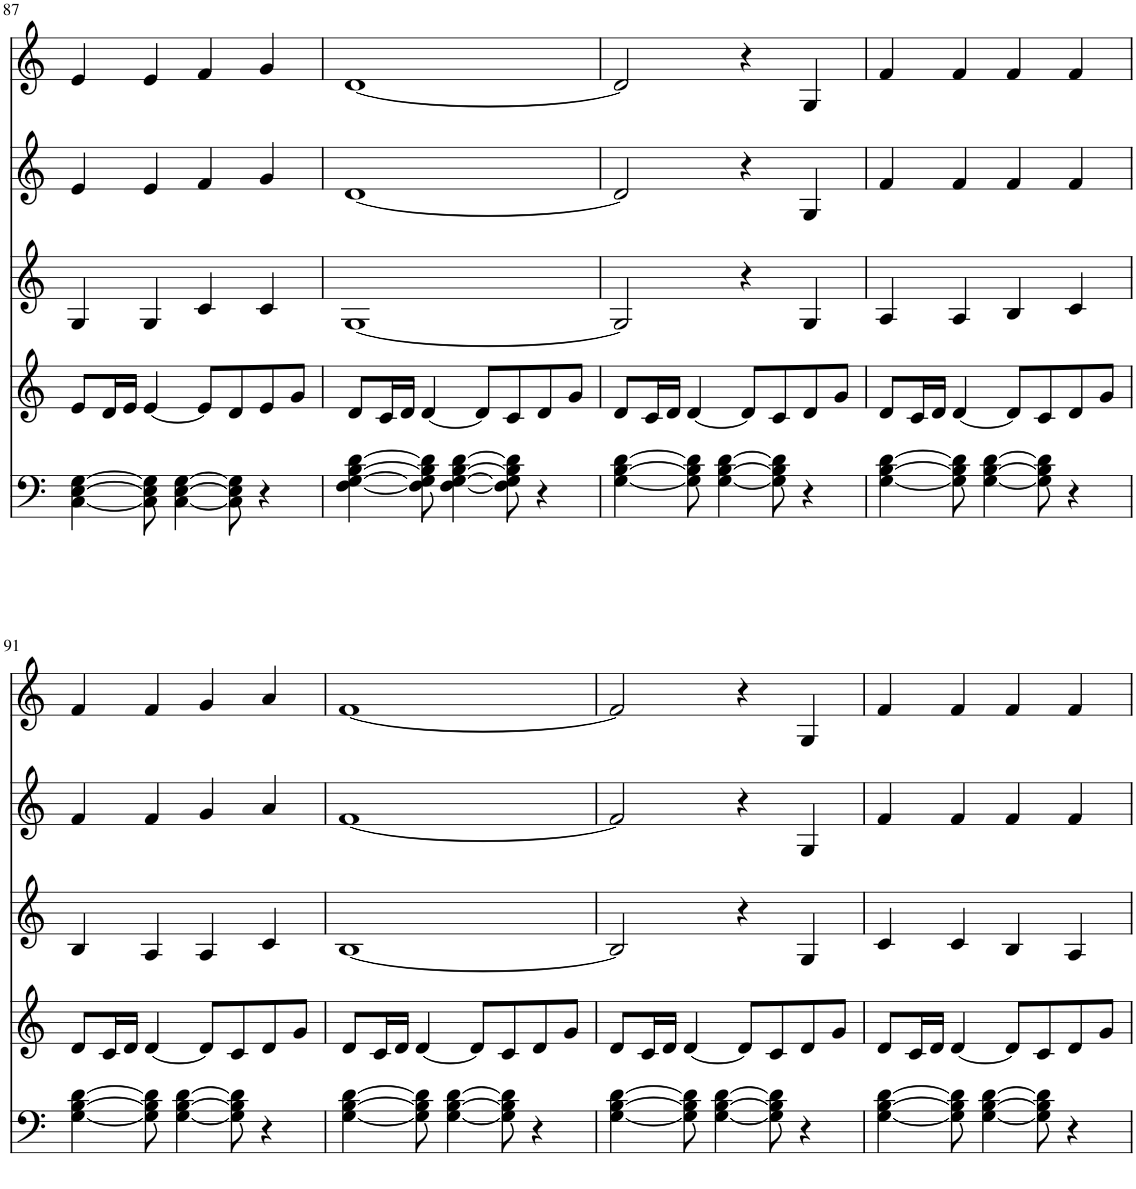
**kern	**kern	**kern	**kern	**kern
*part5	*part4	*part3	*part2	*part1
*staff5	*staff4	*staff3	*staff2	*staff1
*I"Guitar II	*I"Guitar I	*I"Clarinet	*I"Viola	*I"Oboe
*	*	*I'Cl	*I'Vla	*I'Ob
!!LO:PB:g=z
*clefF4	*clefG2	*clefG2	*clefG2	*clefG2
*	*	*Trd1c2	*	*
*k[]	*k[]	*k[]	*k[]	*k[]
*M4/4	*M4/4	*M4/4	*M4/4	*M4/4
=87	=87	=87	=87	=87
[4C\ [4E\ [4G\	8e/L	4G/	4e/	4e/
.	16d/L	.	.	.
.	16e/JJ	.	.	.
8C\] 8E\] 8G\]	[4e/	4G/	4e/	4e/
[4C\ [4E\ [4G\	.	.	.	.
.	8e/L]	4c/	4f/	4f/
8C\] 8E\] 8G\]	8d/	.	.	.
4r	8e/	4c/	4g/	4g/
.	8g/J	.	.	.
=88	=88	=88	=88	=88
[4F\ [4G\ [4B\ [4d\	8d/L	[1G	[1d	[1d
.	16c/L	.	.	.
.	16d/JJ	.	.	.
8F\] 8G\] 8B\] 8d\]	[4d/	.	.	.
[4F\ [4G\ [4B\ [4d\	.	.	.	.
.	8d/L]	.	.	.
8F\] 8G\] 8B\] 8d\]	8c/	.	.	.
4r	8d/	.	.	.
.	8g/J	.	.	.
=89	=89	=89	=89	=89
[4G\ [4B\ [4d\	8d/L	2G/]	2d/]	2d/]
.	16c/L	.	.	.
.	16d/JJ	.	.	.
8G\] 8B\] 8d\]	[4d/	.	.	.
[4G\ [4B\ [4d\	.	.	.	.
.	8d/L]	4r	4r	4r
8G\] 8B\] 8d\]	8c/	.	.	.
4r	8d/	4G/	4G/	4G/
.	8g/J	.	.	.
=90	=90	=90	=90	=90
[4G\ [4B\ [4d\	8d/L	4A/	4f/	4f/
.	16c/L	.	.	.
.	16d/JJ	.	.	.
8G\] 8B\] 8d\]	[4d/	4A/	4f/	4f/
[4G\ [4B\ [4d\	.	.	.	.
.	8d/L]	4B/	4f/	4f/
8G\] 8B\] 8d\]	8c/	.	.	.
4r	8d/	4c/	4f/	4f/
.	8g/J	.	.	.
!!LO:LB:g=z
=91	=91	=91	=91	=91
[4G\ [4B\ [4d\	8d/L	4B/	4f/	4f/
.	16c/L	.	.	.
.	16d/JJ	.	.	.
8G\] 8B\] 8d\]	[4d/	4A/	4f/	4f/
[4G\ [4B\ [4d\	.	.	.	.
.	8d/L]	4A/	4g/	4g/
8G\] 8B\] 8d\]	8c/	.	.	.
4r	8d/	4c/	4a/	4a/
.	8g/J	.	.	.
=92	=92	=92	=92	=92
[4G\ [4B\ [4d\	8d/L	[1B	[1f	[1f
.	16c/L	.	.	.
.	16d/JJ	.	.	.
8G\] 8B\] 8d\]	[4d/	.	.	.
[4G\ [4B\ [4d\	.	.	.	.
.	8d/L]	.	.	.
8G\] 8B\] 8d\]	8c/	.	.	.
4r	8d/	.	.	.
.	8g/J	.	.	.
=93	=93	=93	=93	=93
[4G\ [4B\ [4d\	8d/L	2B/]	2f/]	2f/]
.	16c/L	.	.	.
.	16d/JJ	.	.	.
8G\] 8B\] 8d\]	[4d/	.	.	.
[4G\ [4B\ [4d\	.	.	.	.
.	8d/L]	4r	4r	4r
8G\] 8B\] 8d\]	8c/	.	.	.
4r	8d/	4G/	4G/	4G/
.	8g/J	.	.	.
=94	=94	=94	=94	=94
[4G\ [4B\ [4d\	8d/L	4c/	4f/	4f/
.	16c/L	.	.	.
.	16d/JJ	.	.	.
8G\] 8B\] 8d\]	[4d/	4c/	4f/	4f/
[4G\ [4B\ [4d\	.	.	.	.
.	8d/L]	4B/	4f/	4f/
8G\] 8B\] 8d\]	8c/	.	.	.
4r	8d/	4A/	4f/	4f/
.	8g/J	.	.	.
=	=	=	=	=
*-	*-	*-	*-	*-
